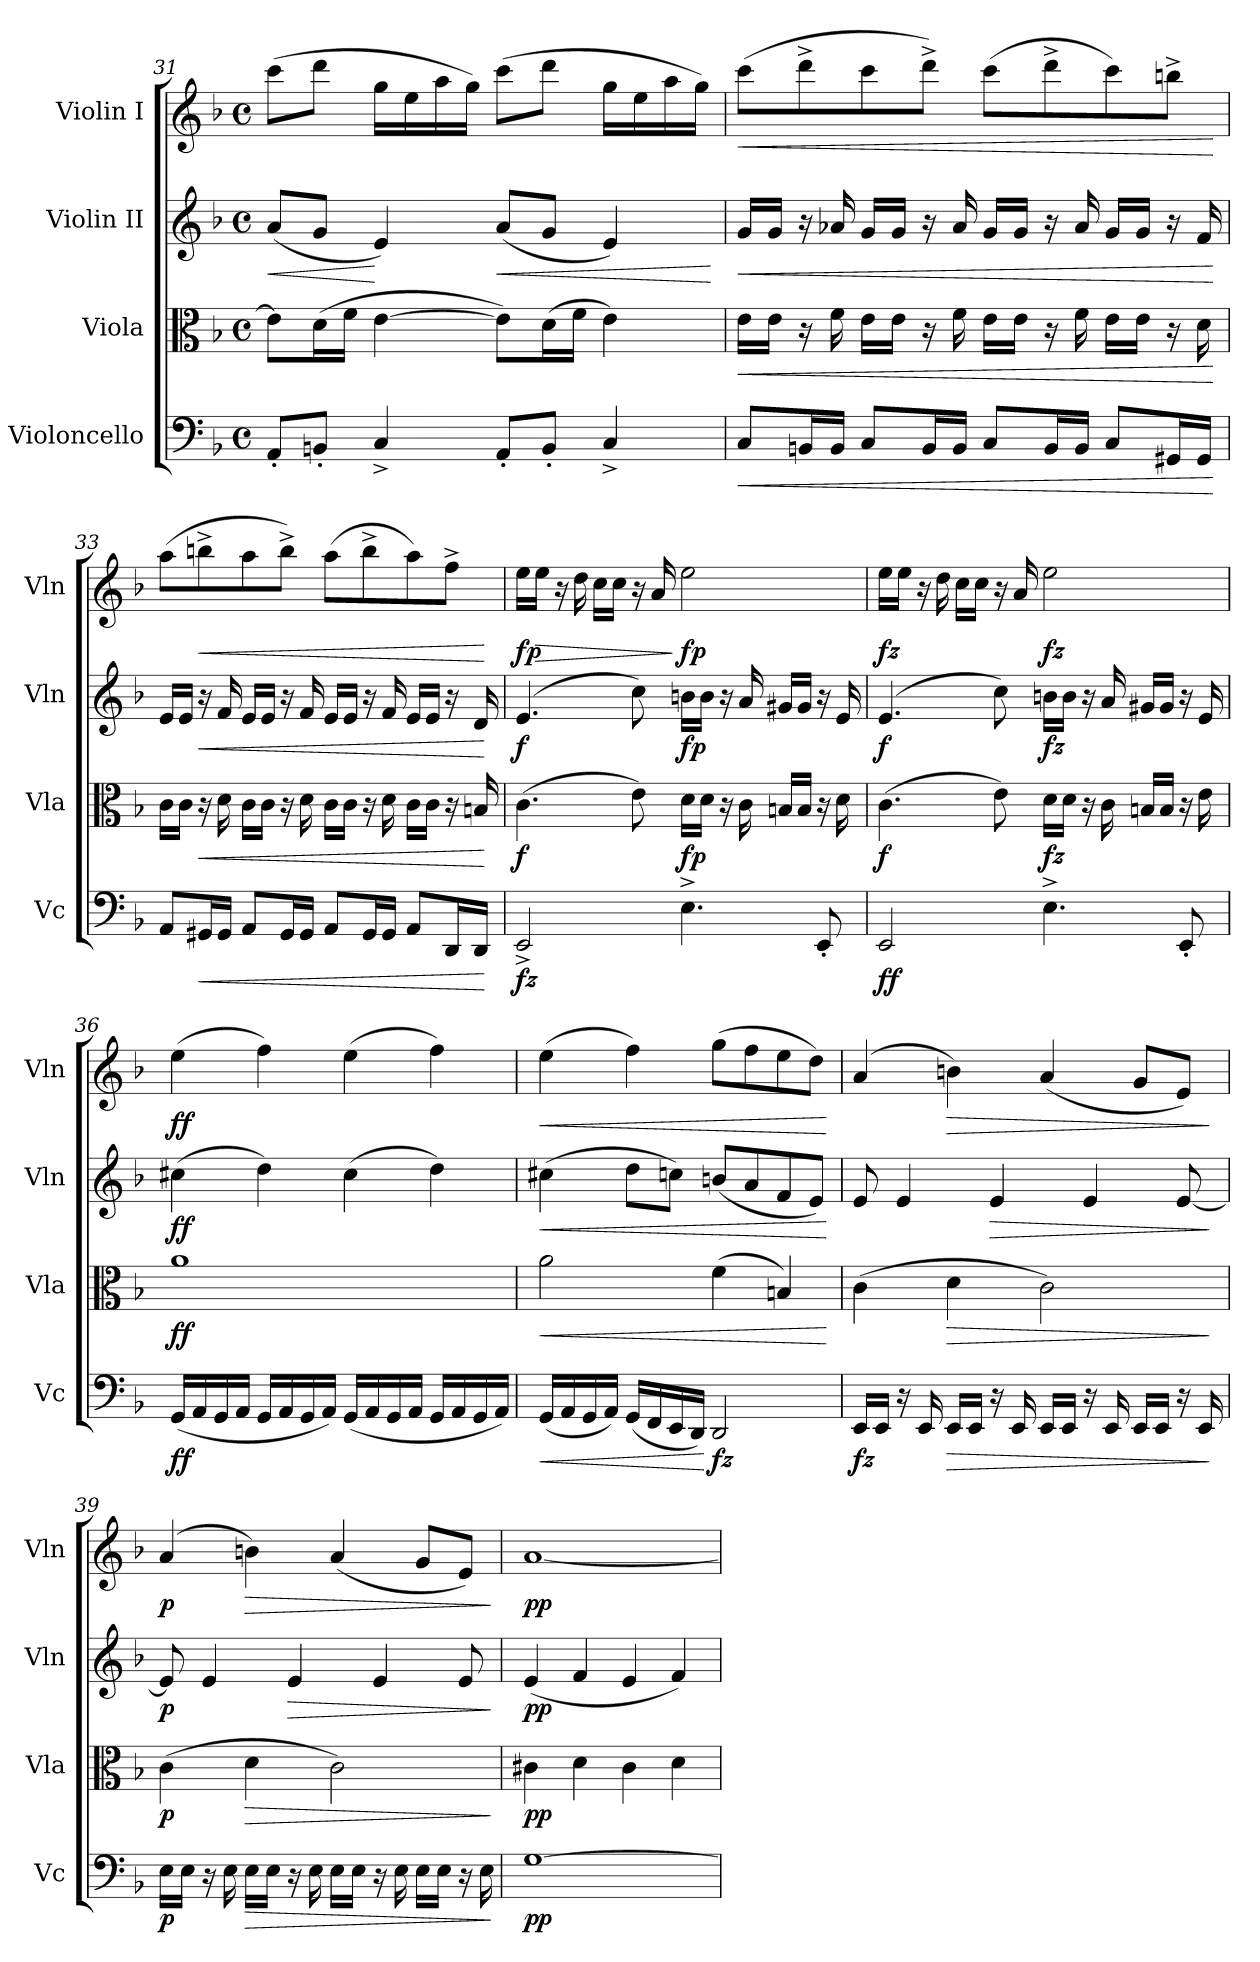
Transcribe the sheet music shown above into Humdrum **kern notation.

**kern	**dynam	**kern	**dynam	**kern	**dynam	**kern	**dynam
*part4	*part4	*part3	*part3	*part2	*part2	*part1	*part1
*staff4	*staff4	*staff3	*staff3	*staff2	*staff2	*staff1	*staff1
*I"Violoncello	*	*I"Viola	*	*I"Violin II	*	*I"Violin I	*
*I'Vc	*	*I'Vla	*	*I'Vln	*	*I'Vln	*
!!LO:PB:g=z
*clefF4	*	*clefC3	*	*clefG2	*	*clefG2	*
*k[b-]	*	*k[b-]	*	*k[b-]	*	*k[b-]	*
*M4/4	*	*M4/4	*	*M4/4	*	*M4/4	*
*met(c)	*	*met(c)	*	*met(c)	*	*met(c)	*
=31	=31	=31	=31	=31	=31	=31	=31
!	!	!	!	!	!LO:HP:b	!	!
8AA'/L	.	8e\L]	.	(<8a/L	<	(>8ccc\L	.
8BBn'/J	.	(>16d\L	.	8g/J	.	8ddd\J	.
.	.	16f\JJ	.	.	.	.	.
4C^/	.	[4e\	.	4e/)	[	16gg\LL	.
.	.	.	.	.	.	16ee\	.
.	.	.	.	.	.	16aa\	.
.	.	.	.	.	.	16gg\JJ)	.
!	!	!	!	!	!LO:HP:b	!	!
8AA'/L	.	8e\L])	.	(<8a/L	<	(>8ccc\L	.
8BB'/J	.	(>16d\L	.	8g/J	.	8ddd\J	.
.	.	16f\JJ	.	.	.	.	.
4C^/	.	4e\)	.	4e/)	.	16gg\LL	.
.	.	.	.	.	.	16ee\	.
.	.	.	.	.	.	16aa\	.
.	.	.	.	.	.	16gg\JJ)	.
.	.	.	.	.	[	.	.
=32	=32	=32	=32	=32	=32	=32	=32
!	!LO:HP:b	!	!LO:HP:b	!	!LO:HP:b	!	!LO:HP:b
8C/L	<	16e\LL	<	16g/LL	<	(>8ccc\L	<
.	.	16e\JJ	.	16g/JJ	.	.	.
16BBn/L	.	16r	.	16r	.	8ddd^\	.
16BB/JJ	.	16f\	.	16a-X/	.	.	.
8C/L	.	16e\LL	.	16g/LL	.	8ccc\	.
.	.	16e\JJ	.	16g/JJ	.	.	.
16BB/L	.	16r	.	16r	.	8ddd^\J)	.
16BB/JJ	.	16f\	.	16a-/	.	.	.
8C/L	.	16e\LL	.	16g/LL	.	(>8ccc\L	.
.	.	16e\JJ	.	16g/JJ	.	.	.
16BB/L	.	16r	.	16r	.	8ddd^\	.
16BB/JJ	.	16f\	.	16a-/	.	.	.
8C/L	.	16e\LL	.	16g/LL	.	8ccc\)	.
.	.	16e\JJ	.	16g/JJ	.	.	.
16GG#X/L	.	16r	.	16r	.	8bbn^\J	.
16GG#/JJ	.	16d\	.	16f/	.	.	.
.	[	.	[	.	[	.	[
!!LO:LB:g=z
=33	=33	=33	=33	=33	=33	=33	=33
8AA/L	.	16c\LL	.	16e/LL	.	(>8aa\L	.
.	.	16c\JJ	.	16e/JJ	.	.	.
!	!LO:HP:b	!	!LO:HP:b	!	!LO:HP:b	!	!LO:HP:b
16GG#X/L	<	16r	<	16r	<	8bbn^\	<
16GG#/JJ	.	16d\	.	16f/	.	.	.
8AA/L	.	16c\LL	.	16e/LL	.	8aa\	.
.	.	16c\JJ	.	16e/JJ	.	.	.
16GG#/L	.	16r	.	16r	.	8bb^\J)	.
16GG#/JJ	.	16d\	.	16f/	.	.	.
8AA/L	.	16c\LL	.	16e/LL	.	(>8aa\L	.
.	.	16c\JJ	.	16e/JJ	.	.	.
16GG#/L	.	16r	.	16r	.	8bb^\	.
16GG#/JJ	.	16d\	.	16f/	.	.	.
8AA/L	.	16c\LL	.	16e/LL	.	8aa\)	.
.	.	16c\JJ	.	16e/JJ	.	.	.
16DD/L	.	16r	.	16r	.	8ff^\J	.
16DD/JJ	.	16Bn/	.	16d/	.	.	.
.	[	.	[	.	[	.	[
=34	=34	=34	=34	=34	=34	=34	=34
!	!LO:DY:b	!	!LO:DY:b	!	!LO:DY:b	!	!LO:DY:b
2EE^/	fz	(>4.c\	f	(>4.e/	f	16ee\LL	fp
!	!	!	!	!	!	!	!LO:HP:b
.	.	.	.	.	.	16ee\JJ	>
.	.	.	.	.	.	16r	.
.	.	.	.	.	.	16dd\	.
.	.	.	.	.	.	16cc\LL	.
.	.	.	.	.	.	16cc\JJ	.
.	.	8e\)	.	8cc\)	.	16r	.
.	.	.	.	.	.	16a/	.
!	!	!	!LO:DY:b	!	!LO:DY:b	!	!LO:DY:n=1:b
4.E^\	.	16d\LL	fp	16bn\LL	fp	2ee\	] fp
.	.	16d\JJ	.	16b\JJ	.	.	.
.	.	16r	.	16r	.	.	.
.	.	16c\	.	16a/	.	.	.
.	.	16Bn/LL	.	16g#X/LL	.	.	.
.	.	16B/JJ	.	16g#/JJ	.	.	.
8EE'/	.	16r	.	16r	.	.	.
.	.	16d\	.	16e/	.	.	.
!!LO:LB:g=z
=35	=35	=35	=35	=35	=35	=35	=35
!	!LO:DY:b	!	!LO:DY:b	!	!LO:DY:b	!	!LO:DY:b
2EE/	ff	(>4.c\	f	(>4.e/	f	16ee\LL	fz
.	.	.	.	.	.	16ee\JJ	.
.	.	.	.	.	.	16r	.
.	.	.	.	.	.	16dd\	.
.	.	.	.	.	.	16cc\LL	.
.	.	.	.	.	.	16cc\JJ	.
.	.	8e\)	.	8cc\)	.	16r	.
.	.	.	.	.	.	16a/	.
!	!	!	!LO:DY:b	!	!LO:DY:b	!	!LO:DY:b
4.E^\	.	16d\LL	fz	16bn\LL	fz	2ee\	fz
.	.	16d\JJ	.	16b\JJ	.	.	.
.	.	16r	.	16r	.	.	.
.	.	16c\	.	16a/	.	.	.
.	.	16Bn/LL	.	16g#X/LL	.	.	.
.	.	16B/JJ	.	16g#/JJ	.	.	.
8EE'/	.	16r	.	16r	.	.	.
.	.	16e\	.	16e/	.	.	.
=36	=36	=36	=36	=36	=36	=36	=36
!	!LO:DY:b	!	!LO:DY:b	!	!LO:DY:b	!	!LO:DY:b
(<16GG/LL	ff	1a	ff	(>4cc#X\	ff	(>4ee\	ff
16AA/	.	.	.	.	.	.	.
16GG/	.	.	.	.	.	.	.
16AA/JJ	.	.	.	.	.	.	.
16GG/LL	.	.	.	4dd\)	.	4ff\)	.
16AA/	.	.	.	.	.	.	.
16GG/	.	.	.	.	.	.	.
16AA/JJ)	.	.	.	.	.	.	.
(<16GG/LL	.	.	.	(>4cc#\	.	(>4ee\	.
16AA/	.	.	.	.	.	.	.
16GG/	.	.	.	.	.	.	.
16AA/JJ	.	.	.	.	.	.	.
16GG/LL	.	.	.	4dd\)	.	4ff\)	.
16AA/	.	.	.	.	.	.	.
16GG/	.	.	.	.	.	.	.
16AA/JJ)	.	.	.	.	.	.	.
=37	=37	=37	=37	=37	=37	=37	=37
!	!LO:HP:b	!	!LO:HP:b	!	!LO:HP:b	!	!LO:HP:b
(<16GG/LL	<	2a\	<	(>4cc#X\	<	(>4ee\	<
16AA/	.	.	.	.	.	.	.
16GG/	.	.	.	.	.	.	.
16AA/JJ)	.	.	.	.	.	.	.
(<16GG/LL	.	.	.	8dd\L	.	4ff\)	.
16FF/	.	.	.	.	.	.	.
16EE/	.	.	.	8ccn\J)	.	.	.
16DD/JJ)	.	.	.	.	.	.	.
!	!LO:DY:n=1:b	!	!	!	!	!	!
2DD/	[ fz	(>4f\	.	(<8bn/L	.	(>8gg\L	.
.	.	.	.	8a/	.	8ff\	.
.	.	4Bn/)	.	8f/	.	8ee\	.
.	.	.	.	8e/J)	.	8dd\J)	.
.	.	.	[	.	[	.	[
!!LO:PB:g=z
=38	=38	=38	=38	=38	=38	=38	=38
!	!LO:DY:b	!	!	!	!	!	!
16EE/LL	fz	(>4c\	.	8e/	.	(>4a/	.
16EE/JJ	.	.	.	.	.	.	.
16r	.	.	.	4e/	.	.	.
16EE/	.	.	.	.	.	.	.
!	!LO:HP:b	!	!LO:HP:b	!	!	!	!LO:HP:b
16EE/LL	>	4d\	>	.	.	4bn\)	>
16EE/JJ	.	.	.	.	.	.	.
!	!	!	!	!	!LO:HP:b	!	!
16r	.	.	.	4e/	>	.	.
16EE/	.	.	.	.	.	.	.
16EE/LL	.	2c\)	.	.	.	(<4a/	.
16EE/JJ	.	.	.	.	.	.	.
16r	.	.	.	4e/	.	.	.
16EE/	.	.	.	.	.	.	.
16EE/LL	.	.	.	.	.	8g/L	.
16EE/JJ	.	.	.	.	.	.	.
16r	.	.	.	[8e/	.	8e/J)	.
16EE/	.	.	.	.	.	.	.
.	]	.	]	.	]	.	]
=39	=39	=39	=39	=39	=39	=39	=39
!	!LO:DY:b	!	!LO:DY:b	!	!LO:DY:b	!	!LO:DY:b
16E\LL	p	(>4c\	p	8e/]	p	(>4a/	p
16E\JJ	.	.	.	.	.	.	.
16r	.	.	.	4e/	.	.	.
16E\	.	.	.	.	.	.	.
!	!LO:HP:b	!	!LO:HP:b	!	!	!	!LO:HP:b
16E\LL	>	4d\	>	.	.	4bn\)	>
16E\JJ	.	.	.	.	.	.	.
!	!	!	!	!	!LO:HP:b	!	!
16r	.	.	.	4e/	>	.	.
16E\	.	.	.	.	.	.	.
16E\LL	.	2c\)	.	.	.	(<4a/	.
16E\JJ	.	.	.	.	.	.	.
16r	.	.	.	4e/	.	.	.
16E\	.	.	.	.	.	.	.
16E\LL	.	.	.	.	.	8g/L	.
16E\JJ	.	.	.	.	.	.	.
16r	.	.	.	8e/	.	8e/J)	.
16E\	.	.	.	.	.	.	.
.	]	.	]	.	]	.	]
=40	=40	=40	=40	=40	=40	=40	=40
!	!LO:DY:b	!	!LO:DY:b	!	!LO:DY:b	!	!LO:DY:b
[1G	pp	4c#X\	pp	(<4e/	pp	[1a	pp
.	.	4d\	.	4f/	.	.	.
.	.	4c#\	.	4e/	.	.	.
.	.	4d\	.	4f/)	.	.	.
=	=	=	=	=	=	=	=
*-	*-	*-	*-	*-	*-	*-	*-
